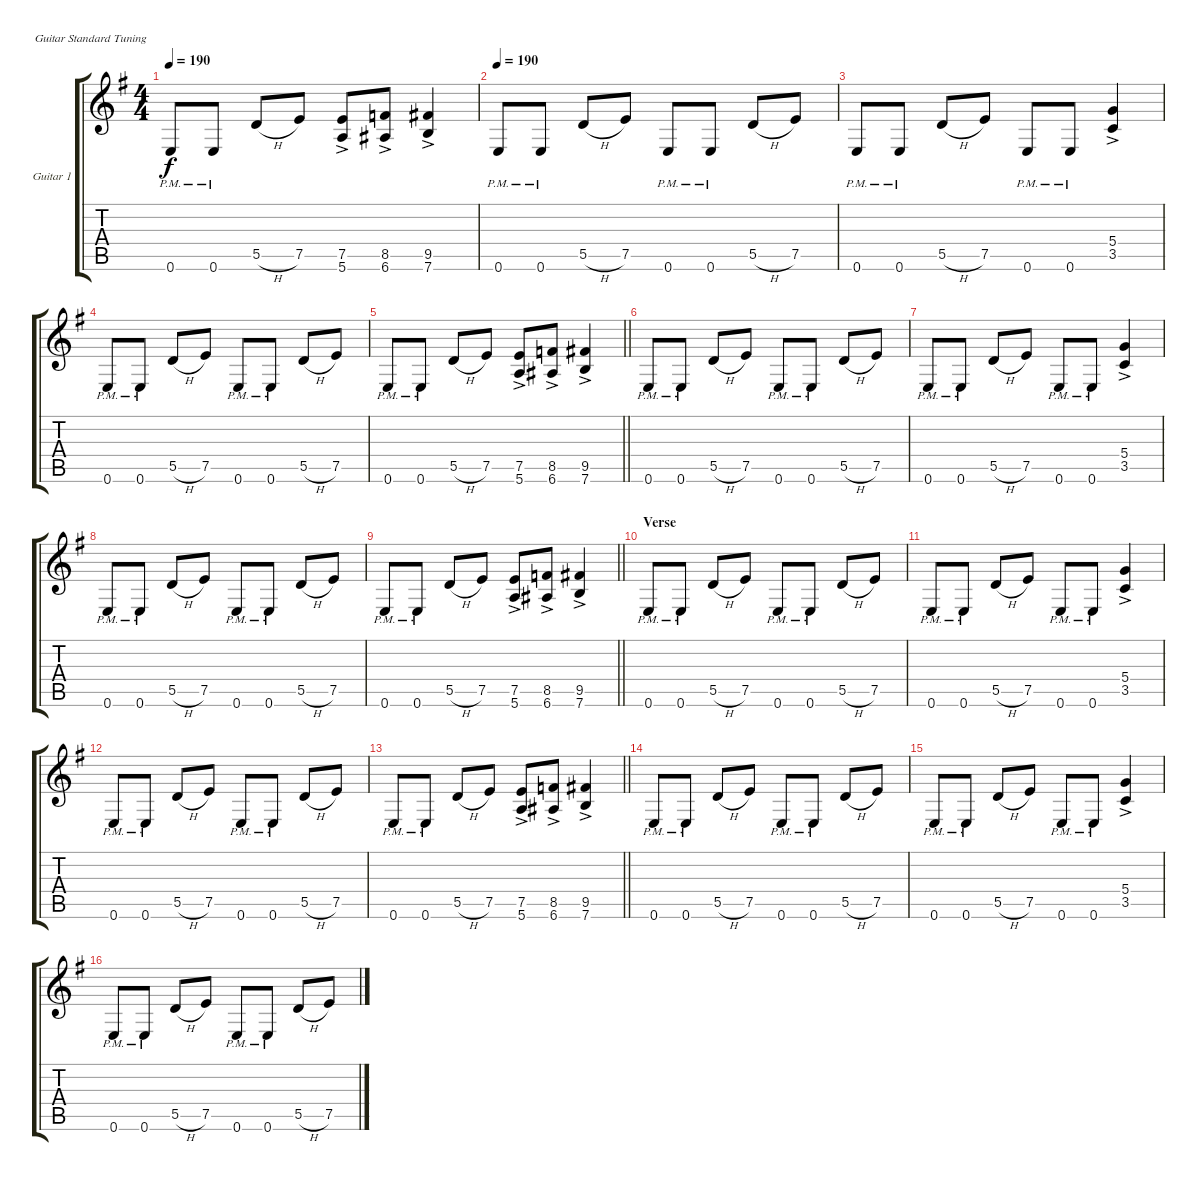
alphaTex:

\bracketExtendMode groupsimilarinstruments
\firstSystemTrackNameOrientation horizontal
\otherSystemsTrackNameOrientation horizontal
\track ("Guitar 1" "Guitar 1") {instrument distortionguitar}
\staff {score tabs}
\tuning (E4 B3 G3 D3 A2 E2)
\ts (4 4)
\tempo 190
\clef g2
\ks g
0.6{pm}.8{dy f} 0.6{pm}.8 5.5{h}.8 7.5.8 (7.5{ac} 5.6{ac}).8 (8.5{ac} 6.6{ac}).8 (9.5{ac} 7.6{ac}).4 |
\tempo 190
0.6{pm}.8 0.6{pm}.8 5.5{h}.8 7.5.8 0.6{pm}.8 0.6{pm}.8 5.5{h}.8 7.5.8 |
0.6{pm}.8 0.6{pm}.8 5.5{h}.8 7.5.8 0.6{pm}.8 0.6{pm}.8 (5.4{ac} 3.5{ac}).4 |
0.6{pm}.8 0.6{pm}.8 5.5{h}.8 7.5.8 0.6{pm}.8 0.6{pm}.8 5.5{h}.8 7.5.8 |
\barLineRight lightlight
0.6{pm}.8 0.6{pm}.8 5.5{h}.8 7.5.8 (7.5{ac} 5.6{ac}).8 (8.5{ac} 6.6{ac}).8 (9.5{ac} 7.6{ac}).4 |
0.6{pm}.8 0.6{pm}.8 5.5{h}.8 7.5.8 0.6{pm}.8 0.6{pm}.8 5.5{h}.8 7.5.8 |
0.6{pm}.8 0.6{pm}.8 5.5{h}.8 7.5.8 0.6{pm}.8 0.6{pm}.8 (5.4{ac} 3.5{ac}).4 |
0.6{pm}.8 0.6{pm}.8 5.5{h}.8 7.5.8 0.6{pm}.8 0.6{pm}.8 5.5{h}.8 7.5.8 |
\barLineRight lightlight
0.6{pm}.8 0.6{pm}.8 5.5{h}.8 7.5.8 (7.5{ac} 5.6{ac}).8 (8.5{ac} 6.6{ac}).8 (9.5{ac} 7.6{ac}).4 |
\section ("" "Verse")
0.6{pm}.8 0.6{pm}.8 5.5{h}.8 7.5.8 0.6{pm}.8 0.6{pm}.8 5.5{h}.8 7.5.8 |
0.6{pm}.8 0.6{pm}.8 5.5{h}.8 7.5.8 0.6{pm}.8 0.6{pm}.8 (5.4{ac} 3.5{ac}).4 |
0.6{pm}.8 0.6{pm}.8 5.5{h}.8 7.5.8 0.6{pm}.8 0.6{pm}.8 5.5{h}.8 7.5.8 |
\barLineRight lightlight
0.6{pm}.8 0.6{pm}.8 5.5{h}.8 7.5.8 (7.5{ac} 5.6{ac}).8 (8.5{ac} 6.6{ac}).8 (9.5{ac} 7.6{ac}).4 |
0.6{pm}.8 0.6{pm}.8 5.5{h}.8 7.5.8 0.6{pm}.8 0.6{pm}.8 5.5{h}.8 7.5.8 |
0.6{pm}.8 0.6{pm}.8 5.5{h}.8 7.5.8 0.6{pm}.8 0.6{pm}.8 (5.4{ac} 3.5{ac}).4 |
0.6{pm}.8 0.6{pm}.8 5.5{h}.8 7.5.8 0.6{pm}.8 0.6{pm}.8 5.5{h}.8 7.5.8
